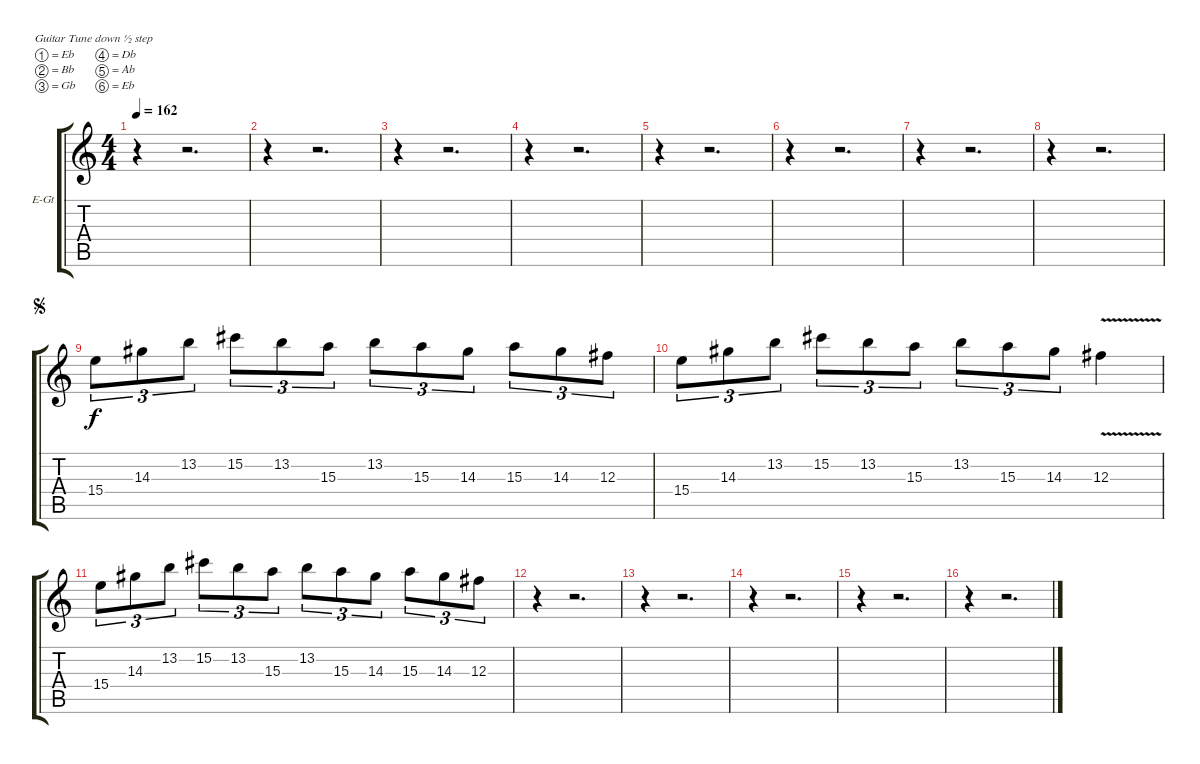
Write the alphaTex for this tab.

\bracketExtendMode groupsimilarinstruments
\firstSystemTrackNameOrientation horizontal
\otherSystemsTrackNameOrientation horizontal
\track ("Heavy stick" "E-Gt") {instrument overdrivenguitar}
\staff {score tabs}
\tuning (Eb4 Bb3 Gb3 Db3 Ab2 Eb2)
\ts (4 4)
\tempo 162
\clef g2
\ks c
r.4{dy f} r.2{d} |
r.4 r.2{d} |
r.4 r.2{d} |
r.4 r.2{d} |
r.4 r.2{d} |
r.4 r.2{d} |
r.4 r.2{d} |
r.4 r.2{d} |
\jump segno
15.4.8{tu (3 2)} 14.3.8{tu (3 2)} 13.2.8{tu (3 2)} 15.2.8{tu (3 2)} 13.2.8{tu (3 2)} 15.3.8{tu (3 2)} 13.2.8{tu (3 2)} 15.3.8{tu (3 2)} 14.3.8{tu (3 2)} 15.3.8{tu (3 2)} 14.3.8{tu (3 2)} 12.3.8{tu (3 2)} |
15.4.8{tu (3 2)} 14.3.8{tu (3 2)} 13.2.8{tu (3 2)} 15.2.8{tu (3 2)} 13.2.8{tu (3 2)} 15.3.8{tu (3 2)} 13.2.8{tu (3 2)} 15.3.8{tu (3 2)} 14.3.8{tu (3 2)} 12.3{v}.4 |
15.4.8{tu (3 2)} 14.3.8{tu (3 2)} 13.2.8{tu (3 2)} 15.2.8{tu (3 2)} 13.2.8{tu (3 2)} 15.3.8{tu (3 2)} 13.2.8{tu (3 2)} 15.3.8{tu (3 2)} 14.3.8{tu (3 2)} 15.3.8{tu (3 2)} 14.3.8{tu (3 2)} 12.3.8{tu (3 2)} |
r.4 r.2{d} |
r.4 r.2{d} |
r.4 r.2{d} |
r.4 r.2{d} |
r.4 r.2{d}
